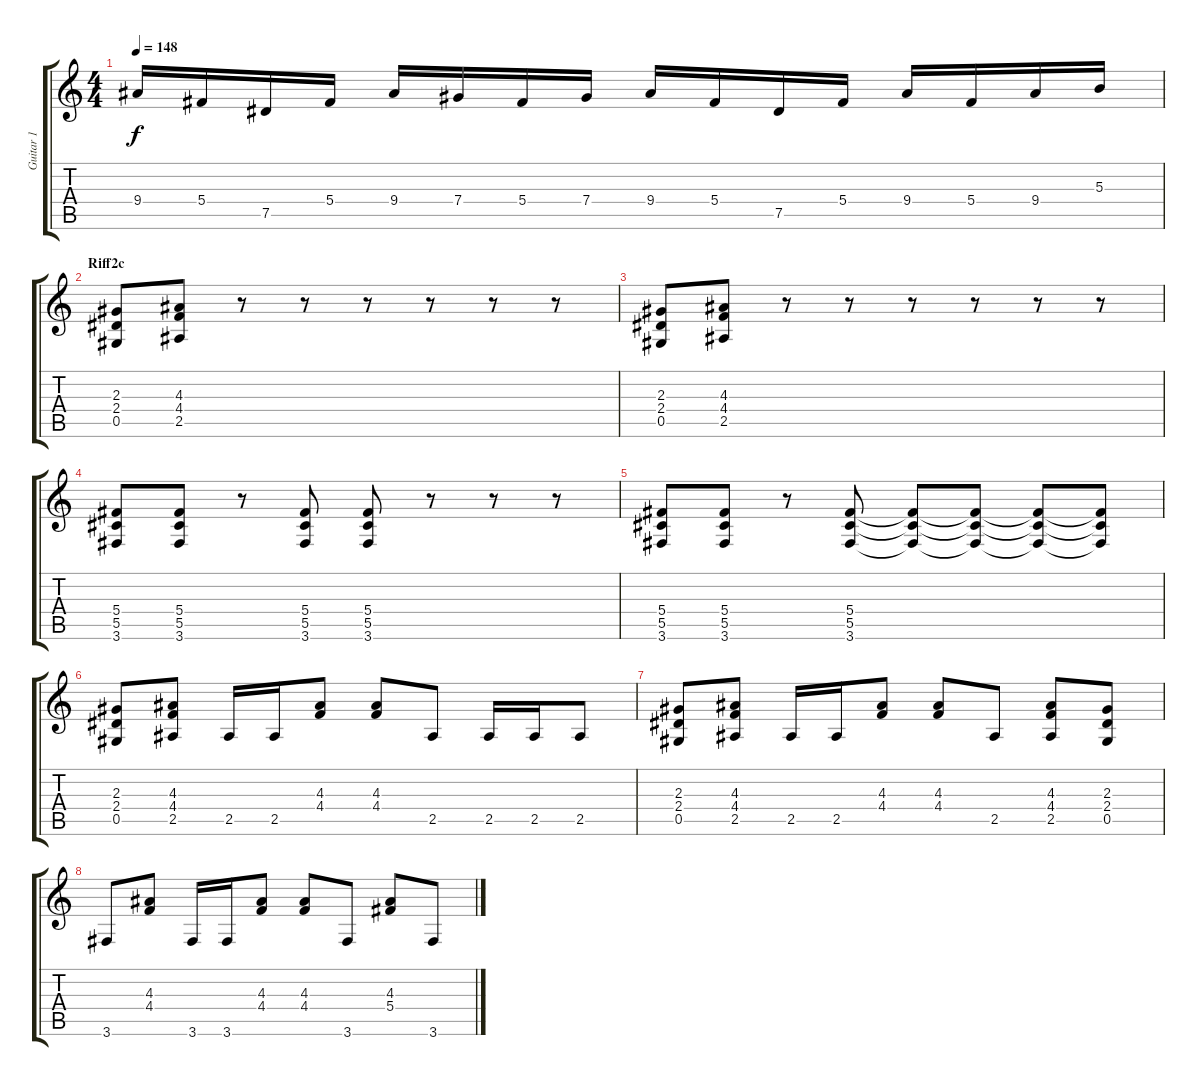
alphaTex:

\track ("Guitar 1" "Guitar 1") {instrument distortionguitar}
\staff {score tabs}
\tuning (Eb4 Bb3 Gb3 Db3 Ab2 Eb2) {hide}
\ts (4 4)
\tempo 148
\clef g2
\ks c
9.4.16{dy f} 5.4.16 7.5.16 5.4.16 9.4.16 7.4.16 5.4.16 7.4.16 9.4.16 5.4.16 7.5.16 5.4.16 9.4.16 5.4.16 9.4.16 5.3.16 |
\section ("" "Riff2c")
(2.3 2.4 0.5).8 (4.3 4.4 2.5).8 r.8 r.8 r.8 r.8 r.8 r.8 |
(2.3 2.4 0.5).8 (4.3 4.4 2.5).8 r.8 r.8 r.8 r.8 r.8 r.8 |
(5.4 5.5 3.6).8 (5.4 5.5 3.6).8 r.8 (5.4 5.5 3.6).8 (5.4 5.5 3.6).8 r.8 r.8 r.8 |
(5.4 5.5 3.6).8 (5.4 5.5 3.6).8 r.8 (5.4 5.5 3.6).8 (5.4{t} 5.5{t} 3.6{t}).8 (5.4{t} 5.5{t} 3.6{t}).8 (5.4{t} 5.5{t} 3.6{t}).8 (5.4{t} 5.5{t} 3.6{t}).8 |
(2.3 2.4 0.5).8 (4.3 4.4 2.5).8 2.5.16 2.5.16 (4.3 4.4).8 (4.3 4.4).8 2.5.8 2.5.16 2.5.16 2.5.8 |
(2.3 2.4 0.5).8 (4.3 4.4 2.5).8 2.5.16 2.5.16 (4.3 4.4).8 (4.3 4.4).8 2.5.8 (4.3 4.4 2.5).8 (2.3 2.4 0.5).8 |
3.6.8 (4.3 4.4).8 3.6.16 3.6.16 (4.3 4.4).8 (4.3 4.4).8 3.6.8 (4.3 5.4).8 3.6.8
